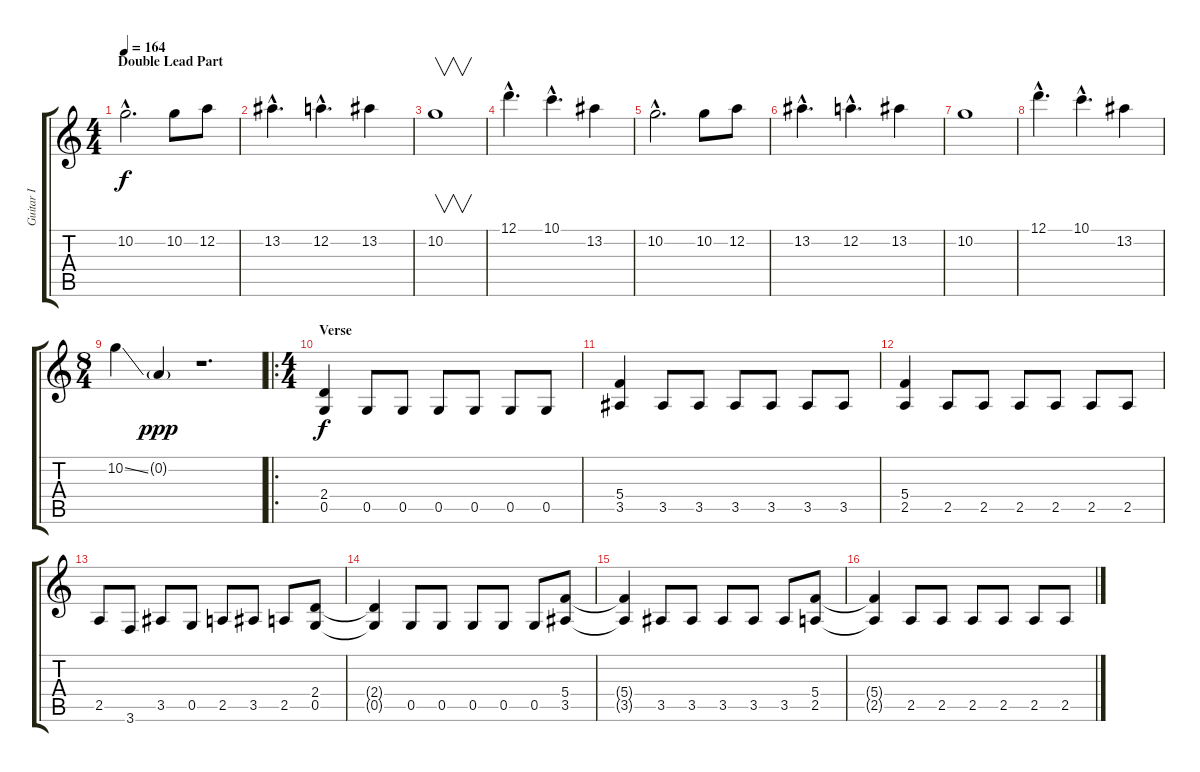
\track ("Guitar I" "Guitar I") {instrument distortionguitar}
\staff {score tabs}
\tuning (D4 A3 F3 C3 G2 D2) {hide}
\ts (4 4)
\section ("" "Double Lead Part")
\tempo 164
\clef g2
\ks c
10.2{hac}.2{d dy f volume 14} 10.2.8 12.2.8 |
13.2{hac}.4{d} 12.2{hac}.4{d} 13.2.4 |
10.2.1{v} |
12.1{hac}.4{d} 10.1{hac}.4{d} 13.2.4 |
10.2{hac}.2{d} 10.2.8 12.2.8 |
13.2{hac}.4{d} 12.2{hac}.4{d} 13.2.4 |
10.2.1 |
12.1{hac}.4{d} 10.1{hac}.4{d} 13.2.4 |
\ts (8 4)
10.2{ss}.4 0.2{g}.4{dy ppp} r.1{d} |
\ro
\ts (4 4)
\section ("" "Verse")
(2.4 0.5).4{dy f} 0.5.8 0.5.8 0.5.8 0.5.8 0.5.8 0.5.8 |
(5.4 3.5).4 3.5.8 3.5.8 3.5.8 3.5.8 3.5.8 3.5.8 |
(5.4 2.5).4 2.5.8 2.5.8 2.5.8 2.5.8 2.5.8 2.5.8 |
2.5.8 3.6.8 3.5.8 0.5.8 2.5.8 3.5.8 2.5.8 (2.4 0.5).8 |
(2.4{t} 0.5{t}).4 0.5.8 0.5.8 0.5.8 0.5.8 0.5.8 (5.4 3.5).8 |
(5.4{t} 3.5{t}).4 3.5.8 3.5.8 3.5.8 3.5.8 3.5.8 (5.4 2.5).8 |
(5.4{t} 2.5{t}).4 2.5.8 2.5.8 2.5.8 2.5.8 2.5.8 2.5.8
